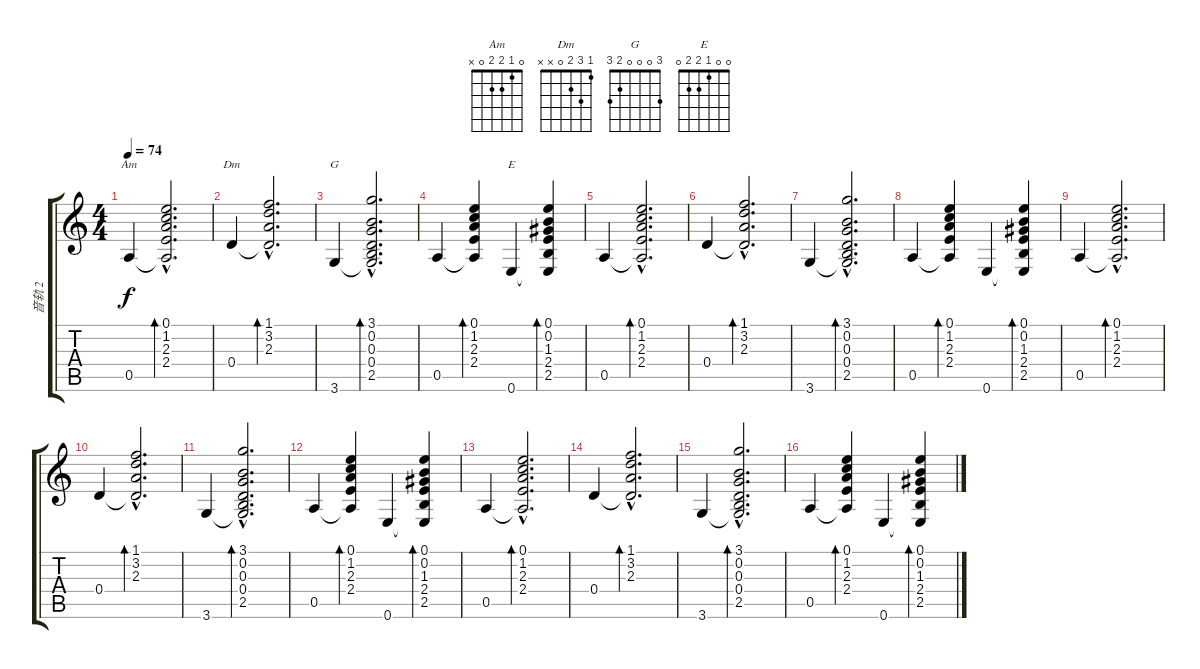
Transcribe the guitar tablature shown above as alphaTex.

\track ("音轨 2" "音轨 2") {instrument acousticguitarsteel}
\staff {score tabs}
\tuning (E4 B3 G3 D3 A2 E2) {hide}
\chord ("Am" 0 1 2 2 0 x)
\chord ("Dm" 1 3 2 0 x x)
\chord ("G" 3 0 0 0 2 3)
\chord ("E" 0 0 1 2 2 0)
\ts (4 4)
\tempo 74
\clef g2
\ks c
0.5.4{ch "Am" dy f instrument acousticguitarsteel} (0.1{hac} 1.2{hac} 2.3{hac} 2.4{hac} 0.5{hac t}).2{d bd 240} |
0.4.4{ch "Dm"} (1.1{hac} 3.2{hac} 2.3{hac} 0.4{hac t}).2{d bd 240} |
3.6.4{ch "G"} (3.1{hac} 0.2{hac} 0.3{hac} 0.4{hac} 2.5{hac} 3.6{hac t}).2{d bd 240} |
0.5.4 (0.1 1.2 2.3 2.4 0.5{t}).4{bd 240} 0.6.4{ch "E"} (0.1 0.2 1.3 2.4 2.5 0.6{t}).4{bd 240} |
0.5.4 (0.1{hac} 1.2{hac} 2.3{hac} 2.4{hac} 0.5{hac t}).2{d bd 240} |
0.4.4 (1.1{hac} 3.2{hac} 2.3{hac} 0.4{hac t}).2{d bd 240} |
3.6.4 (3.1{hac} 0.2{hac} 0.3{hac} 0.4{hac} 2.5{hac} 3.6{hac t}).2{d bd 240} |
0.5.4 (0.1 1.2 2.3 2.4 0.5{t}).4{bd 240} 0.6.4 (0.1 0.2 1.3 2.4 2.5 0.6{t}).4{bd 240} |
0.5.4 (0.1{hac} 1.2{hac} 2.3{hac} 2.4{hac} 0.5{hac t}).2{d bd 240} |
0.4.4 (1.1{hac} 3.2{hac} 2.3{hac} 0.4{hac t}).2{d bd 240} |
3.6.4 (3.1{hac} 0.2{hac} 0.3{hac} 0.4{hac} 2.5{hac} 3.6{hac t}).2{d bd 240} |
0.5.4 (0.1 1.2 2.3 2.4 0.5{t}).4{bd 240} 0.6.4 (0.1 0.2 1.3 2.4 2.5 0.6{t}).4{bd 240} |
0.5.4 (0.1{hac} 1.2{hac} 2.3{hac} 2.4{hac} 0.5{hac t}).2{d bd 240} |
0.4.4 (1.1{hac} 3.2{hac} 2.3{hac} 0.4{hac t}).2{d bd 240} |
3.6.4 (3.1{hac} 0.2{hac} 0.3{hac} 0.4{hac} 2.5{hac} 3.6{hac t}).2{d bd 240} |
0.5.4 (0.1 1.2 2.3 2.4 0.5{t}).4{bd 240} 0.6.4 (0.1 0.2 1.3 2.4 2.5 0.6{t}).4{bd 240}
